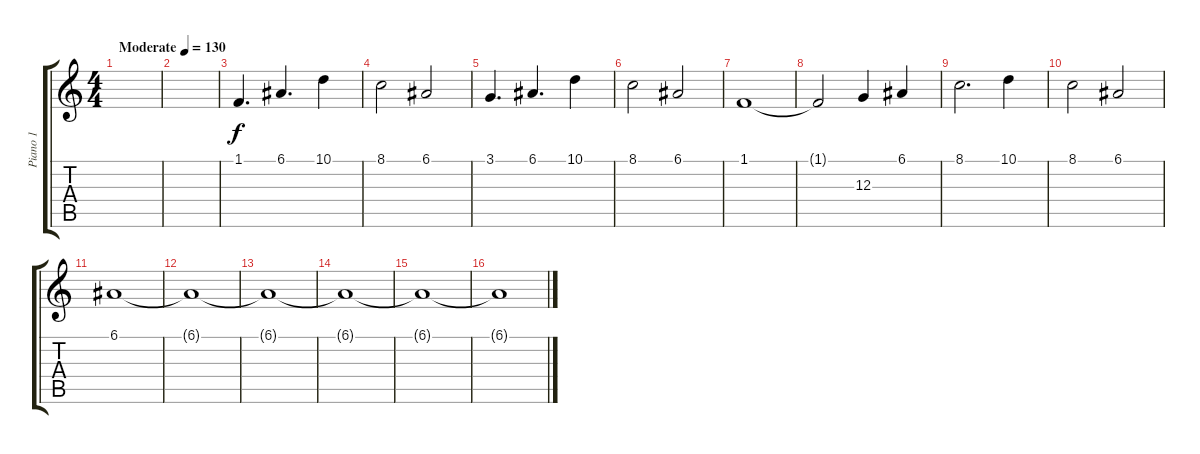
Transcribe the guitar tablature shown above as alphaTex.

\track ("Piano 1" "Piano 1") {instrument acousticgrandpiano}
\staff {score tabs}
\tuning (E4 B3 G3 D3 A2 E2) {hide}
\ts (4 4)
\tempo (130 "Moderate")
\clef g2
\ks c
|
|
1.1.4{d} 6.1.4{d} 10.1.4 |
8.1.2 6.1.2 |
3.1.4{d} 6.1.4{d} 10.1.4 |
8.1.2 6.1.2 |
1.1.1 |
1.1{t}.2 12.3.4 6.1.4 |
8.1.2{d} 10.1.4 |
8.1.2 6.1.2 |
6.1.1 |
6.1{t}.1 |
6.1{t}.1 |
6.1{t}.1 |
6.1{t}.1 |
6.1{t}.1
